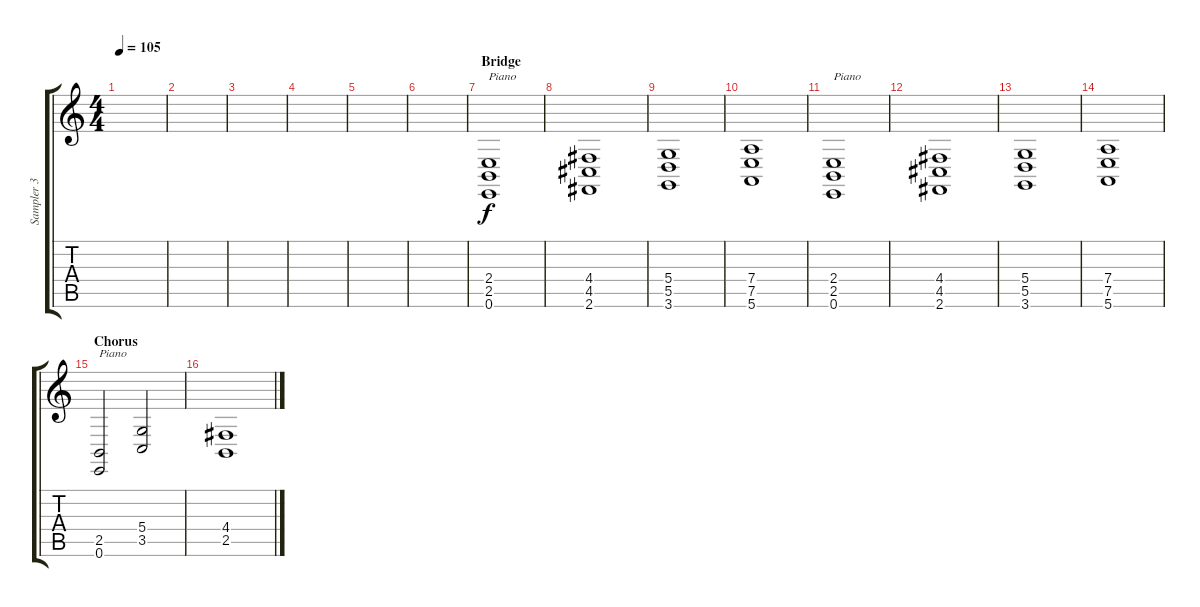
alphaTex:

\track ("Sampler 3" "Sampler 3") {instrument pad3polysynth}
\staff {score tabs}
\tuning (E4 B3 G3 D3 A2 E2) {hide}
\ts (4 4)
\tempo 105
\clef g2
\ks c
|
|
|
|
|
|
\section ("" "Bridge")
(2.4 2.5 0.6).1{txt "Piano" volume 16 instrument electricgrandpiano} |
(4.4 4.5 2.6).1{volume 16 instrument electricgrandpiano} |
(5.4 5.5 3.6).1{volume 16 instrument electricgrandpiano} |
(7.4 7.5 5.6).1{volume 16 instrument electricgrandpiano} |
(2.4 2.5 0.6).1{txt "Piano" volume 16 instrument electricgrandpiano} |
(4.4 4.5 2.6).1{volume 16 instrument electricgrandpiano} |
(5.4 5.5 3.6).1{volume 16 instrument electricgrandpiano} |
(7.4 7.5 5.6).1{volume 16 instrument electricgrandpiano} |
\section ("" "Chorus")
(2.5 0.6).2{txt "Piano" volume 14 instrument electricgrandpiano} (5.4 3.5).2 |
(4.4 2.5).1{volume 14 instrument electricgrandpiano}
